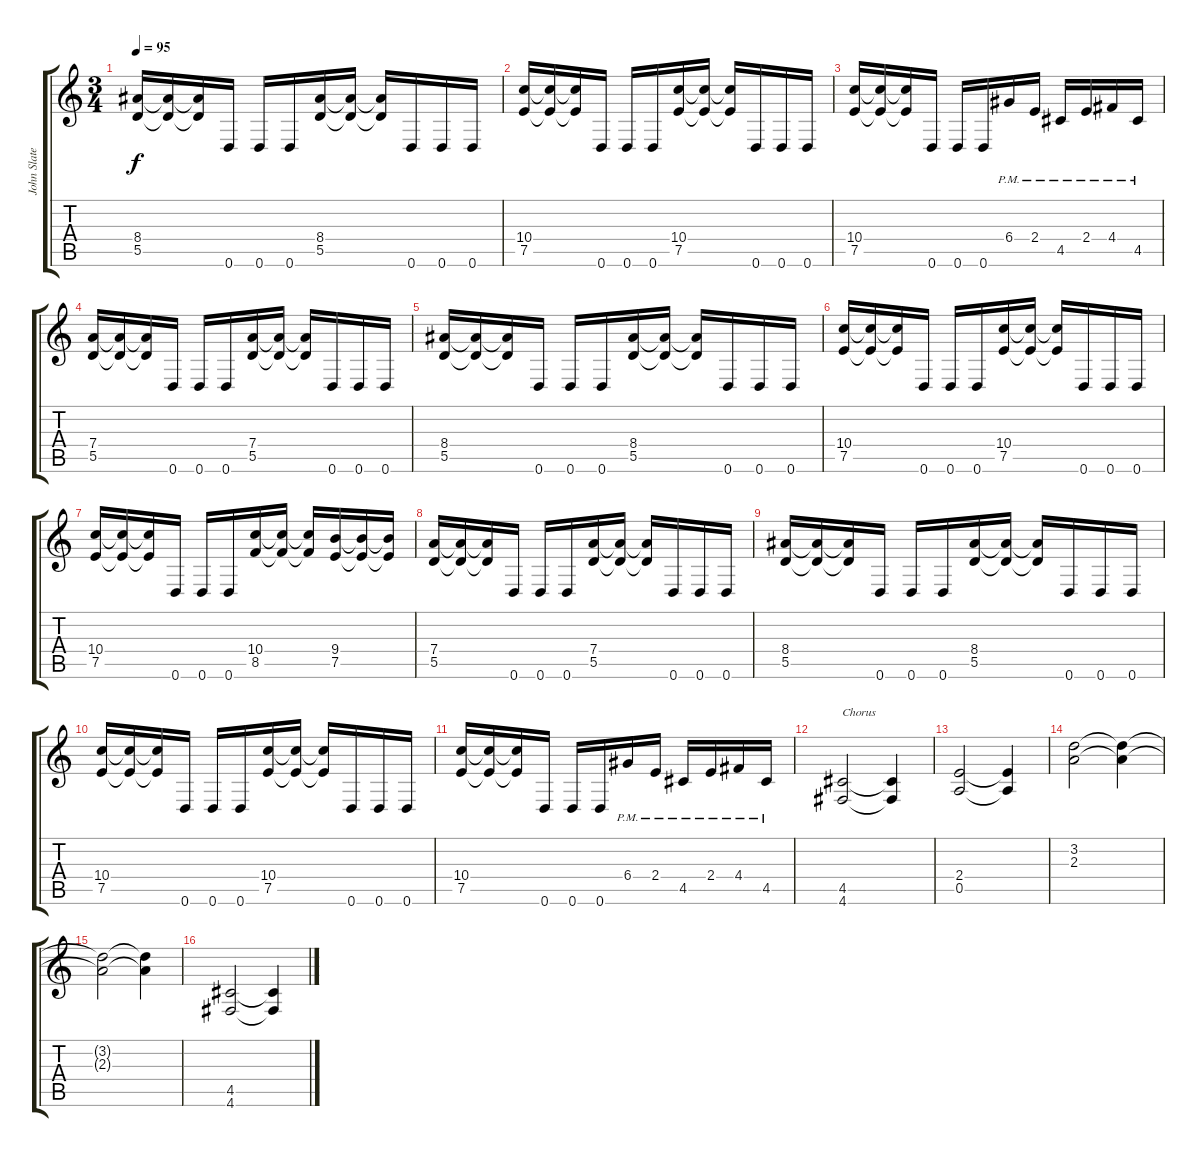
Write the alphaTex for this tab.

\track ("John Slater" "John Slate") {instrument electricguitarclean}
\staff {score tabs}
\tuning (E4 B3 G3 D3 A2 D2) {hide}
\ts (3 4)
\tempo 95
\clef g2
\ks c
(8.4 5.5).16{dy f} (8.4{t} 5.5{t}).16 (8.4{t} 5.5{t}).16 0.6.16 0.6.16 0.6.16 (8.4 5.5).16 (8.4{t} 5.5{t}).16 (8.4{t} 5.5{t}).16 0.6.16 0.6.16 0.6.16 |
(10.4 7.5).16 (10.4{t} 7.5{t}).16 (10.4{t} 7.5{t}).16 0.6.16 0.6.16 0.6.16 (10.4 7.5).16 (10.4{t} 7.5{t}).16 (10.4{t} 7.5{t}).16 0.6.16 0.6.16 0.6.16 |
(10.4 7.5).16 (10.4{t} 7.5{t}).16 (10.4{t} 7.5{t}).16 0.6.16 0.6.16 0.6.16 6.4{pm}.16 2.4{pm}.16 4.5{pm}.16 2.4{pm}.16 4.4{pm}.16 4.5{pm}.16 |
(7.4 5.5).16{instrument distortionguitar} (7.4{t} 5.5{t}).16 (7.4{t} 5.5{t}).16 0.6.16 0.6.16 0.6.16 (7.4 5.5).16 (7.4{t} 5.5{t}).16 (7.4{t} 5.5{t}).16 0.6.16 0.6.16 0.6.16 |
(8.4 5.5).16 (8.4{t} 5.5{t}).16 (8.4{t} 5.5{t}).16 0.6.16 0.6.16 0.6.16 (8.4 5.5).16 (8.4{t} 5.5{t}).16 (8.4{t} 5.5{t}).16 0.6.16 0.6.16 0.6.16 |
(10.4 7.5).16 (10.4{t} 7.5{t}).16 (10.4{t} 7.5{t}).16 0.6.16 0.6.16 0.6.16 (10.4 7.5).16 (10.4{t} 7.5{t}).16 (10.4{t} 7.5{t}).16 0.6.16 0.6.16 0.6.16 |
(10.4 7.5).16 (10.4{t} 7.5{t}).16 (10.4{t} 7.5{t}).16 0.6.16 0.6.16 0.6.16 (10.4 8.5).16 (10.4{t} 8.5{t}).16 (10.4{t} 8.5{t}).16 (9.4 7.5).16 (9.4{t} 7.5{t}).16 (9.4{t} 7.5{t}).16 |
(7.4 5.5).16 (7.4{t} 5.5{t}).16 (7.4{t} 5.5{t}).16 0.6.16 0.6.16 0.6.16 (7.4 5.5).16 (7.4{t} 5.5{t}).16 (7.4{t} 5.5{t}).16 0.6.16 0.6.16 0.6.16 |
(8.4 5.5).16 (8.4{t} 5.5{t}).16 (8.4{t} 5.5{t}).16 0.6.16 0.6.16 0.6.16 (8.4 5.5).16 (8.4{t} 5.5{t}).16 (8.4{t} 5.5{t}).16 0.6.16 0.6.16 0.6.16 |
(10.4 7.5).16 (10.4{t} 7.5{t}).16 (10.4{t} 7.5{t}).16 0.6.16 0.6.16 0.6.16 (10.4 7.5).16 (10.4{t} 7.5{t}).16 (10.4{t} 7.5{t}).16 0.6.16 0.6.16 0.6.16 |
(10.4 7.5).16 (10.4{t} 7.5{t}).16 (10.4{t} 7.5{t}).16 0.6.16 0.6.16 0.6.16 6.4{pm}.16 2.4{pm}.16 4.5{pm}.16 2.4{pm}.16 4.4{pm}.16 4.5{pm}.16 |
(4.5 4.6).2{txt "Chorus" instrument distortionguitar} (4.5{t} 4.6{t}).4 |
(2.4 0.5).2 (2.4{t} 0.5{t}).4 |
(3.2 2.3).2 (3.2{t} 2.3{t}).4 |
(3.2{t} 2.3{t}).2 (3.2{t} 2.3{t}).4 |
(4.5 4.6).2{instrument distortionguitar} (4.5{t} 4.6{t}).4
